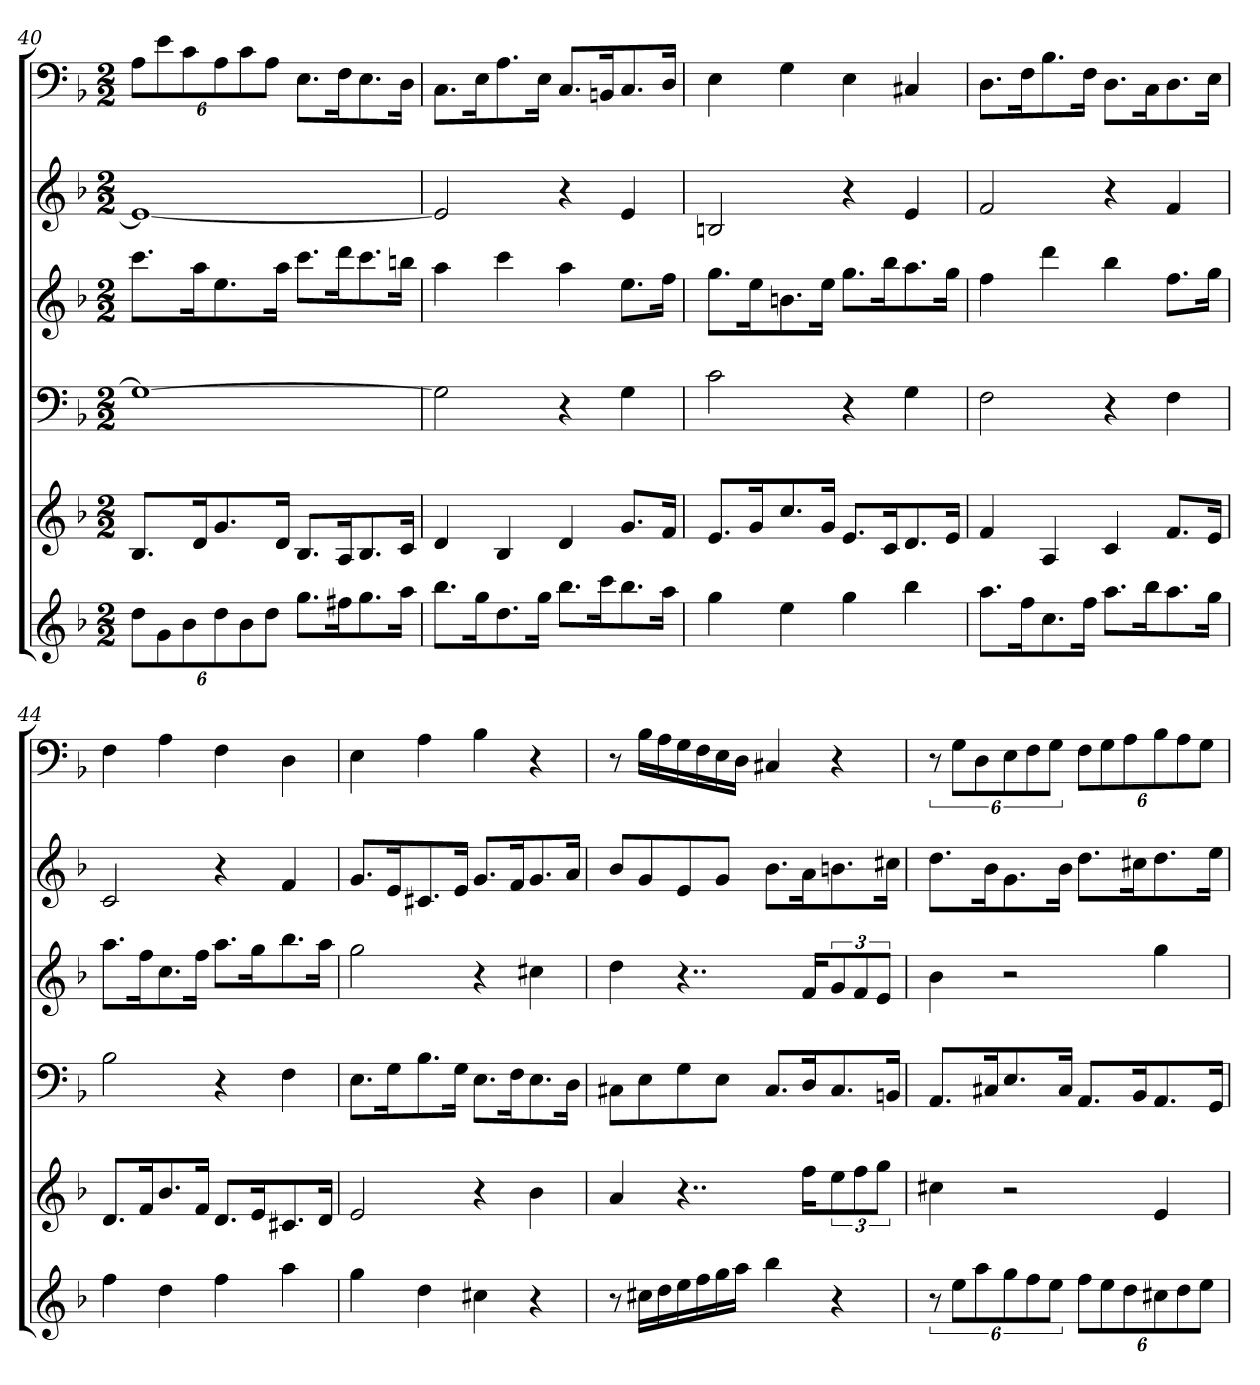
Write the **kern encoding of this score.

**kern	**kern	**kern	**kern	**kern	**kern
*part6	*part5	*part4	*part3	*part2	*part1
*staff6	*staff5	*staff4	*staff3	*staff2	*staff1
*k[b-]	*k[b-]	*k[b-]	*k[b-]	*k[b-]	*k[b-]
*d:	*d:	*d:	*d:	*d:	*d:
*M2/2	*M2/2	*M2/2	*M2/2	*M2/2	*M2/2
=40	=40	=40	=40	=40	=40
12ddL	8.B-L	1G_	8.cccL	1e_	12AL
12g	.	.	.	.	12e
12b-	.	.	.	.	12c
.	16dK	.	16aaK	.	.
12dd	8.g	.	8.ee	.	12A
12b-	.	.	.	.	12c
12ddJ	.	.	.	.	12AJ
.	16dJk	.	16aaJk	.	.
8.ggL	8.B-L	.	8.cccL	.	8.EL
16ff#XK	16AK	.	16dddK	.	16FK
8.gg	8.B-	.	8.ccc	.	8.E
16aaJk	16cJk	.	16bbnJk	.	16DJk
=41	=41	=41	=41	=41	=41
8.bb-L	4d	2G]	4aa	2e]	8.CL
16ggK	.	.	.	.	16EK
8.dd	4B-	.	4ccc	.	8.A
16ggJk	.	.	.	.	16EJk
8.bb-L	4d	4r	4aa	4r	8.CL
16cccK	.	.	.	.	16BBnK
8.bb-	8.gL	4G	8.eeL	4e	8.C
16aaJk	16fJk	.	16ffJk	.	16DJk
=42	=42	=42	=42	=42	=42
4gg	8.eL	2c	8.ggL	2Bn	4E
.	16gK	.	16eeK	.	.
4ee	8.cc	.	8.bn	.	4G
.	16gJk	.	16eeJk	.	.
4gg	8.eL	4r	8.ggL	4r	4E
.	16cK	.	16bb-K	.	.
4bb-	8.d	4G	8.aa	4e	4C#X
.	16eJk	.	16ggJk	.	.
=43	=43	=43	=43	=43	=43
8.aaL	4f	2F	4ff	2f	8.DL
16ffK	.	.	.	.	16FK
8.cc	4A	.	4ddd	.	8.B-
16ffJk	.	.	.	.	16FJk
8.aaL	4c	4r	4bb-	4r	8.DL
16bb-K	.	.	.	.	16CK
8.aa	8.fL	4F	8.ffL	4f	8.D
16ggJk	16eJk	.	16ggJk	.	16EJk
=44	=44	=44	=44	=44	=44
4ff	8.dL	2B-	8.aaL	2c	4F
.	16fK	.	16ffK	.	.
4dd	8.b-	.	8.cc	.	4A
.	16fJk	.	16ffJk	.	.
4ff	8.dL	4r	8.aaL	4r	4F
.	16eK	.	16ggK	.	.
4aa	8.c#X	4F	8.bb-	4f	4D
.	16dJk	.	16aaJk	.	.
=45	=45	=45	=45	=45	=45
4gg	2e	8.EL	2gg	8.gL	4E
.	.	16GK	.	16eK	.
4dd	.	8.B-	.	8.c#X	4A
.	.	16GJk	.	16eJk	.
4cc#X	4r	8.EL	4r	8.gL	4B-
.	.	16FK	.	16fK	.
4r	4b-	8.E	4cc#X	8.g	4r
.	.	16DJk	.	16aJk	.
=46	=46	=46	=46	=46	=46
8r	4a	8C#XL	4dd	8b-L	8r
16cc#XLL	.	8E	.	8g	16B-LL
16dd	.	.	.	.	16A
16ee	4..r	8G	4..r	8e	16G
16ff	.	.	.	.	16F
16gg	.	8EJ	.	8gJ	16E
16aaJJ	.	.	.	.	16DJJ
4bb-	.	8.C#L	.	8.b-L	4C#X
.	16ffKL	16DK	16fKL	16aK	.
4r	12ee	8.C#	12g	8.bn	4r
.	12ff	.	12f	.	.
.	12ggJ	.	12eJ	.	.
.	.	16BBnJk	.	16cc#XJk	.
=47	=47	=47	=47	=47	=47
12r	4cc#X	8.AAL	4b-	8.ddL	12r
12eeL	.	.	.	.	12GL
12aa	.	.	.	.	12D
.	.	16C#XK	.	16b-K	.
12gg	2r	8.E	2r	8.g	12E
12ff	.	.	.	.	12F
12eeJ	.	.	.	.	12GJ
.	.	16C#Jk	.	16b-Jk	.
12ffL	.	8.AAL	.	8.ddL	12FL
12ee	.	.	.	.	12G
12dd	.	.	.	.	12A
.	.	16BB-K	.	16cc#XK	.
12cc#X	4e	8.AA	4gg	8.dd	12B-
12dd	.	.	.	.	12A
12eeJ	.	.	.	.	12GJ
.	.	16GGJk	.	16eeJk	.
=	=	=	=	=	=
*-	*-	*-	*-	*-	*-
